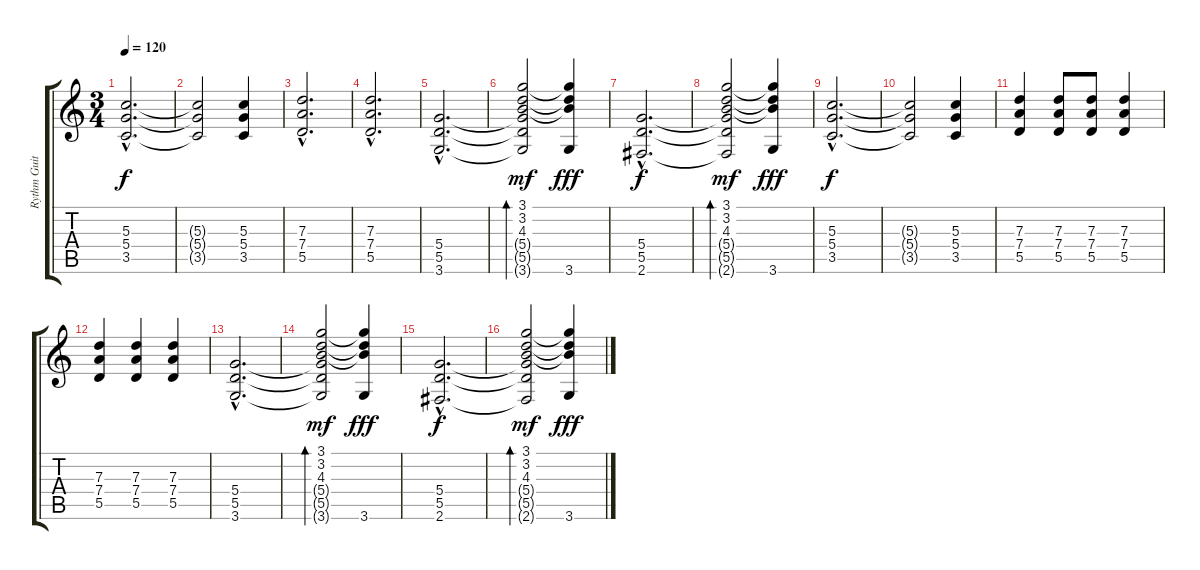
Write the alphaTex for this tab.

\track ("Rythm Guitar" "Rythm Guit") {instrument distortionguitar}
\staff {score tabs}
\tuning (E4 B3 G3 D3 A2 E2) {hide}
\ts (3 4)
\tempo 120
\clef g2
\ks c
(5.3{hac} 5.4{hac} 3.5{hac}).2{d dy f} |
(5.3{t} 5.4{t} 3.5{t}).2 (5.3 5.4 3.5).4 |
(7.3{hac} 7.4{hac} 5.5{hac}).2{d} |
(7.3{hac} 7.4{hac} 5.5{hac}).2{d} |
(5.4{hac} 5.5{hac} 3.6{hac}).2{d} |
(3.1 3.2 4.3 5.4{t} 5.5{t} 3.6{t}).2{bd 240 dy mf} (3.1{t} 3.2{t} 4.3{t} 3.6).4{dy fff} |
(5.4{hac} 5.5{hac} 2.6{hac}).2{d dy f} |
(3.1 3.2 4.3 5.4{t} 5.5{t} 2.6{t}).2{bd 240 dy mf} (3.1{t} 3.2{t} 4.3{t} 3.6).4{dy fff} |
(5.3{hac} 5.4{hac} 3.5{hac}).2{d dy f} |
(5.3{t} 5.4{t} 3.5{t}).2 (5.3 5.4 3.5).4 |
(7.3 7.4 5.5).4 (7.3 7.4 5.5).8 (7.3 7.4 5.5).8 (7.3 7.4 5.5).4 |
(7.3 7.4 5.5).4 (7.3 7.4 5.5).4 (7.3 7.4 5.5).4 |
(5.4{hac} 5.5{hac} 3.6{hac}).2{d} |
(3.1 3.2 4.3 5.4{t} 5.5{t} 3.6{t}).2{bd 240 dy mf} (3.1{t} 3.2{t} 4.3{t} 3.6).4{dy fff} |
(5.4{hac} 5.5{hac} 2.6{hac}).2{d dy f} |
(3.1 3.2 4.3 5.4{t} 5.5{t} 2.6{t}).2{bd 240 dy mf} (3.1{t} 3.2{t} 4.3{t} 3.6).4{dy fff}
